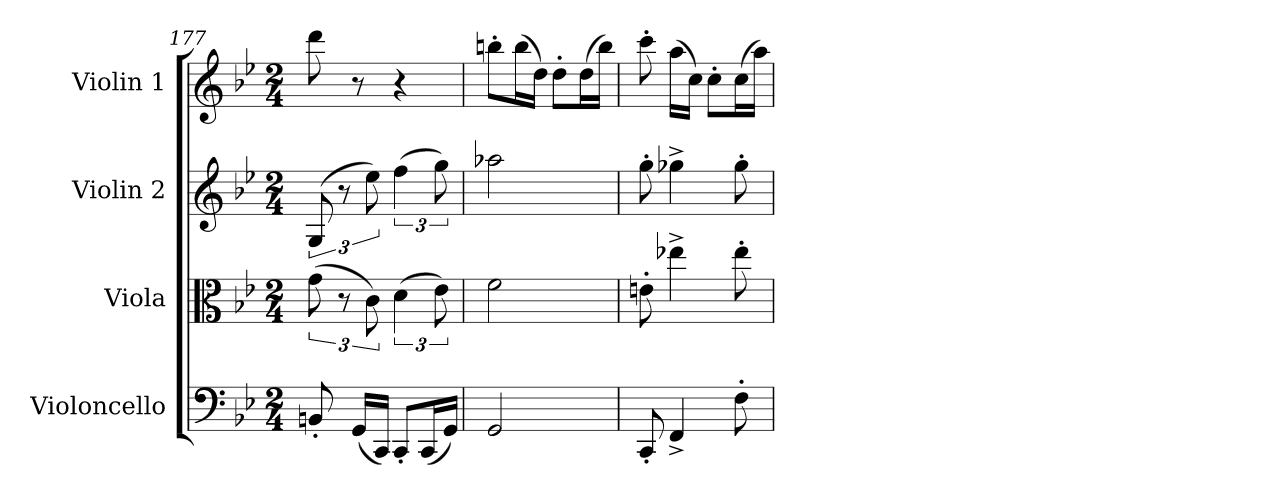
**kern	**kern	**kern	**kern
*part4	*part3	*part2	*part1
*staff4	*staff3	*staff2	*staff1
*I"Violoncello	*I"Viola	*I"Violin 2	*I"Violin 1
*I'Vc	*I'Vla	*I'Vln	*I'Vln
*clefF4	*clefC3	*clefG2	*clefG2
*k[b-e-]	*k[b-e-]	*k[b-e-]	*k[b-e-]
*M2/4	*M2/4	*M2/4	*M2/4
=177	=177	=177	=177
8BBn'/	(12g\	(12G/	8ddd\
.	12r	12r	.
(16GG/LL	.	.	8r
.	12c\)	12ee-\)	.
16CC/JJ)	.	.	.
8CC'/L	(6d\	(6ff\	4r
(16CC/L	.	.	.
.	12e-\)	12gg\)	.
16GG/JJ)	.	.	.
=178	=178	=178	=178
2GG/	2f\	2aa-X\	8bbn'\L
.	.	.	(16bb\L
.	.	.	16dd\JJ)
.	.	.	8dd'\L
.	.	.	(16dd\L
.	.	.	16bb\JJ)
!!LO:LB:g=z
=179	=179	=179	=179
8CC'/	8en'\	8gg'\	8ccc'\
4FF^/	4ee-X^\	4gg-X^\	(16aa\LL
.	.	.	16cc\JJ)
.	.	.	8cc'\L
8F'\	8ee-'\	8gg-'\	(16cc\L
.	.	.	16aa\JJ)
=	=	=	=
*-	*-	*-	*-
